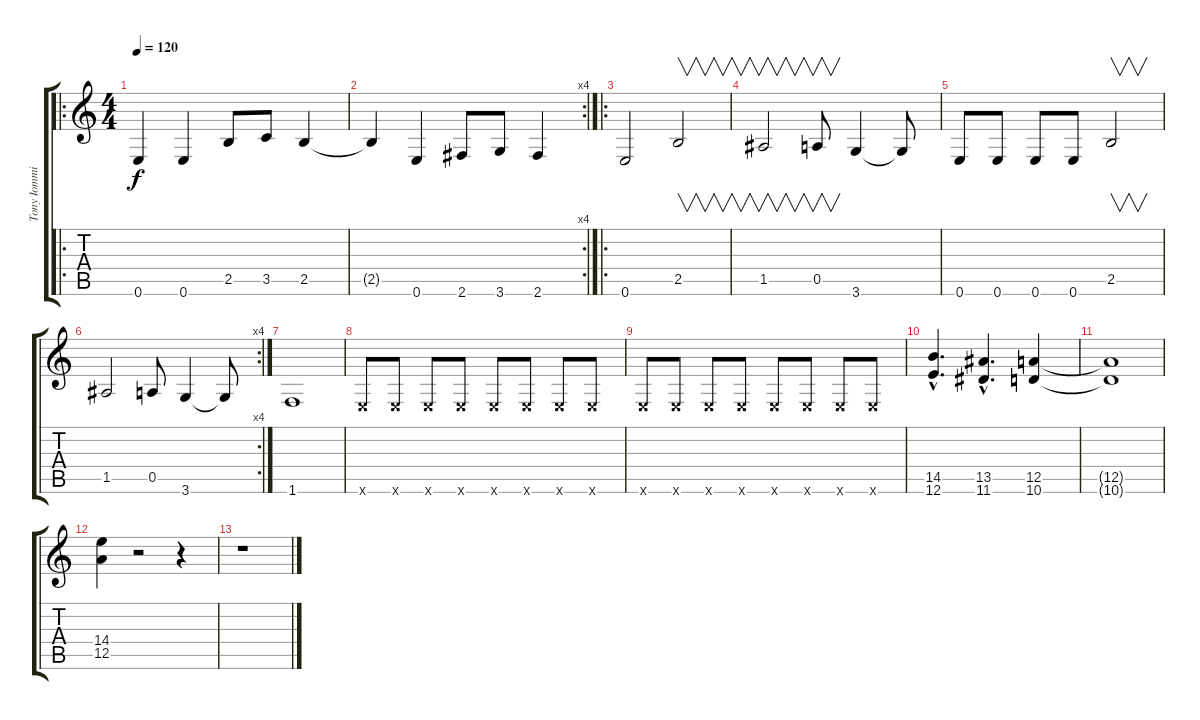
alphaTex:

\track ("Tony Iommi" "Tony Iommi") {instrument distortionguitar}
\staff {score tabs}
\tuning (E4 B3 G3 D3 A2 E2) {hide}
\ro
\ts (4 4)
\tempo 120
\clef g2
\ks c
0.6.4{dy f} 0.6.4 2.5.8 3.5.8 2.5.4 |
\rc 4
2.5{t}.4 0.6.4 2.6.8 3.6.8 2.6.4 |
\ro
0.6.2 2.5.2{v} |
1.5.2{v} 0.5.8{v} 3.6.4 3.6{t}.8 |
0.6.8 0.6.8 0.6.8 0.6.8 2.5.2{v} |
\rc 4
1.5.2 0.5.8 3.6.4 3.6{t}.8 |
1.6.1 |
0.6{x}.8 0.6{x}.8 0.6{x}.8 0.6{x}.8 0.6{x}.8 0.6{x}.8 0.6{x}.8 0.6{x}.8 |
0.6{x}.8 0.6{x}.8 0.6{x}.8 0.6{x}.8 0.6{x}.8 0.6{x}.8 0.6{x}.8 0.6{x}.8 |
(14.5{hac} 12.6{hac}).4{d} (13.5{hac} 11.6{hac}).4{d} (12.5 10.6).4 |
(12.5{t} 10.6{t}).1 |
(14.4 12.5).4 r.2 r.4 |
r.1
